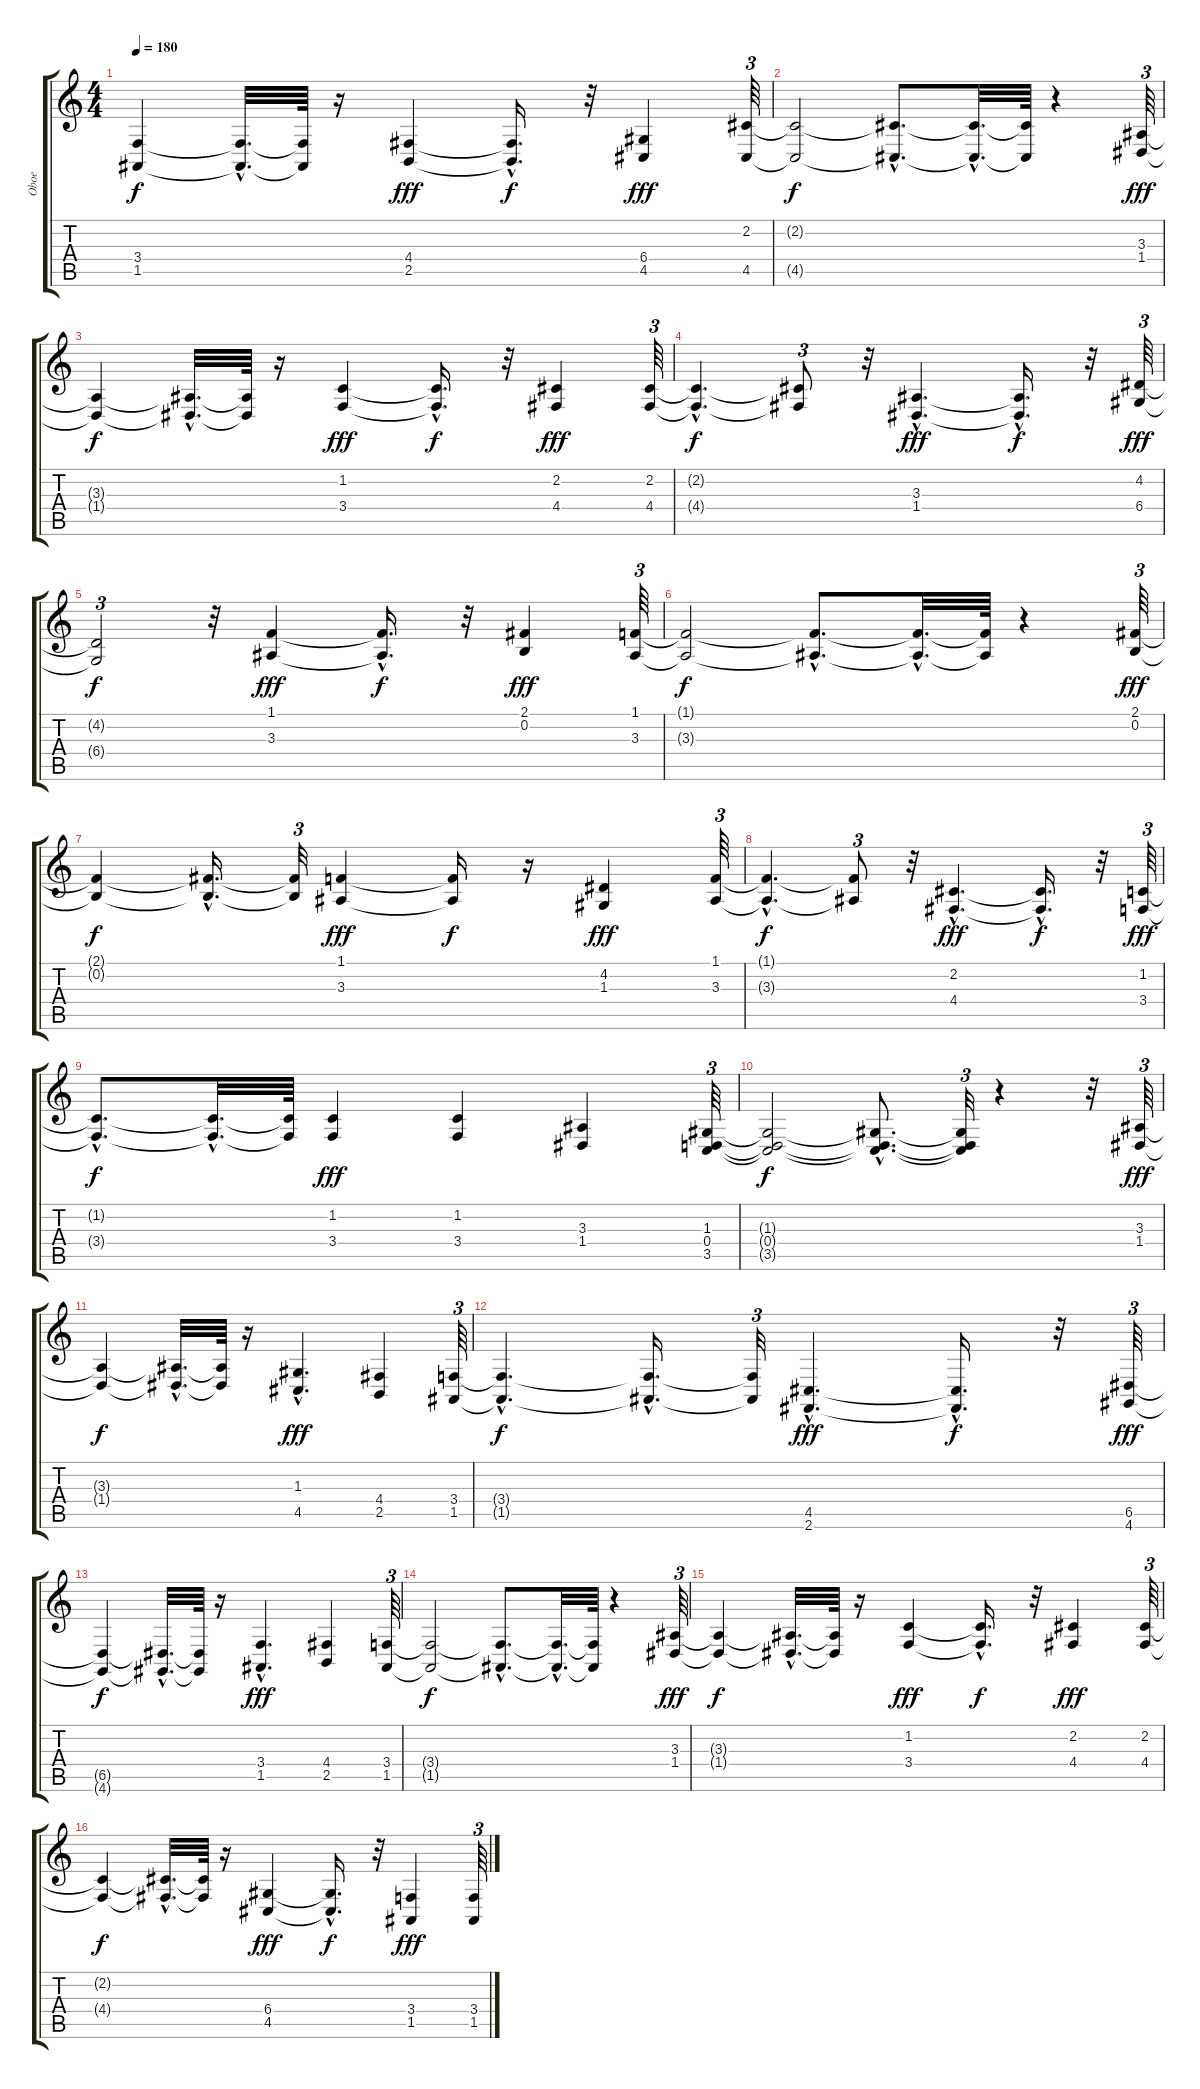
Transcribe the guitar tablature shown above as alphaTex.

\track ("Oboe" "Oboe") {instrument oboe}
\staff {score tabs}
\tuning (E4 B3 G3 D3 A2 E2) {hide}
\ts (4 4)
\tempo 180
\clef g2
\ks c
(3.4{t} 1.5{t}).4{dy f} (3.4{hac t} 1.5{hac t}).32{d} (3.4{t} 1.5{t}).64 r.16 (4.4 2.5).4{dy fff} (4.4{hac t} 2.5{hac t}).16{d dy f} r.32 (6.4 4.5).4{dy fff} (2.2 4.5).64{tu (3 2)} |
(2.2{t} 4.5{t}).2{dy f} (2.2{hac t} 4.5{hac t}).8{d} (2.2{hac t} 4.5{hac t}).32{d} (2.2{t} 4.5{t}).64 r.4 (3.3 1.4).64{tu (3 2) dy fff} |
(3.3{t} 1.4{t}).4{dy f} (3.3{hac t} 1.4{hac t}).32{d} (3.3{t} 1.4{t}).64 r.16 (1.2 3.4).4{dy fff} (1.2{hac t} 3.4{hac t}).16{d dy f} r.32 (2.2 4.4).4{dy fff} (2.2 4.4).64{tu (3 2)} |
(2.2{hac t} 4.4{hac t}).4{d dy f} (2.2{t} 4.4{t}).8{tu (3 2)} r.32 (3.3{hac} 1.4{hac}).4{d dy fff} (3.3{hac t} 1.4{hac t}).16{d dy f} r.32 (4.2 6.4).64{tu (3 2) dy fff} |
(4.2{t} 6.4{t}).2{tu (3 2) dy f} r.32 (1.1 3.3).4{dy fff} (1.1{hac t} 3.3{hac t}).16{d dy f} r.32 (2.1 0.2).4{dy fff} (1.1 3.3).64{tu (3 2)} |
(1.1{t} 3.3{t}).2{dy f} (1.1{hac t} 3.3{hac t}).8{d} (1.1{hac t} 3.3{hac t}).32{d} (1.1{t} 3.3{t}).64 r.4 (2.1 0.2).64{tu (3 2) dy fff} |
(2.1{t} 0.2{t}).4{dy f} (2.1{hac t} 0.2{hac t}).16{d} (2.1{t} 0.2{t}).32{tu (3 2)} (1.1 3.3).4{dy fff} (1.1{t} 3.3{t}).16{dy f} r.16 (4.2 1.3).4{dy fff} (1.1 3.3).64{tu (3 2)} |
(1.1{hac t} 3.3{hac t}).4{d dy f} (1.1{t} 3.3{t}).8{tu (3 2)} r.32 (2.2{hac} 4.4{hac}).4{d dy fff} (2.2{hac t} 4.4{hac t}).16{d dy f} r.32 (1.2 3.4).64{tu (3 2) dy fff} |
(1.2{hac t} 3.4{hac t}).8{d dy f} (1.2{hac t} 3.4{hac t}).32{d} (1.2{t} 3.4{t}).64 (1.2 3.4).4{dy fff} (1.2 3.4).4 (3.3 1.4).4 (1.3 0.4 3.5).64{tu (3 2)} |
(1.3{t} 0.4{t} 3.5{t}).2{dy f} (1.3{hac t} 0.4{hac t} 3.5{hac t}).8{d} (1.3{t} 0.4{t} 3.5{t}).32{tu (3 2)} r.4 r.32 (3.3 1.4).64{tu (3 2) dy fff} |
(3.3{t} 1.4{t}).4{dy f} (3.3{hac t} 1.4{hac t}).32{d} (3.3{t} 1.4{t}).64 r.16 (1.3{hac} 4.5{hac}).4{d dy fff} (4.4 2.5).4 (3.4 1.5).64{tu (3 2)} |
(3.4{hac t} 1.5{hac t}).4{d dy f} (3.4{hac t} 1.5{hac t}).16{d} (3.4{t} 1.5{t}).32{tu (3 2)} (4.5{hac} 2.6{hac}).4{d dy fff} (4.5{hac t} 2.6{hac t}).16{d dy f} r.32 (6.5 4.6).64{tu (3 2) dy fff} |
(6.5{t} 4.6{t}).4{dy f} (6.5{hac t} 4.6{hac t}).32{d} (6.5{t} 4.6{t}).64 r.16 (3.4{hac} 1.5{hac}).4{d dy fff} (4.4 2.5).4 (3.4 1.5).64{tu (3 2)} |
(3.4{t} 1.5{t}).2{dy f} (3.4{hac t} 1.5{hac t}).8{d} (3.4{hac t} 1.5{hac t}).32{d} (3.4{t} 1.5{t}).64 r.4 (3.3 1.4).64{tu (3 2) dy fff} |
(3.3{t} 1.4{t}).4{dy f} (3.3{hac t} 1.4{hac t}).32{d} (3.3{t} 1.4{t}).64 r.16 (1.2 3.4).4{dy fff} (1.2{hac t} 3.4{hac t}).16{d dy f} r.32 (2.2 4.4).4{dy fff} (2.2 4.4).64{tu (3 2)} |
(2.2{t} 4.4{t}).4{dy f} (2.2{hac t} 4.4{hac t}).32{d} (2.2{t} 4.4{t}).64 r.16 (6.4 4.5).4{dy fff} (6.4{hac t} 4.5{hac t}).16{d dy f} r.32 (3.4 1.5).4{dy fff} (3.4 1.5).64{tu (3 2)}
